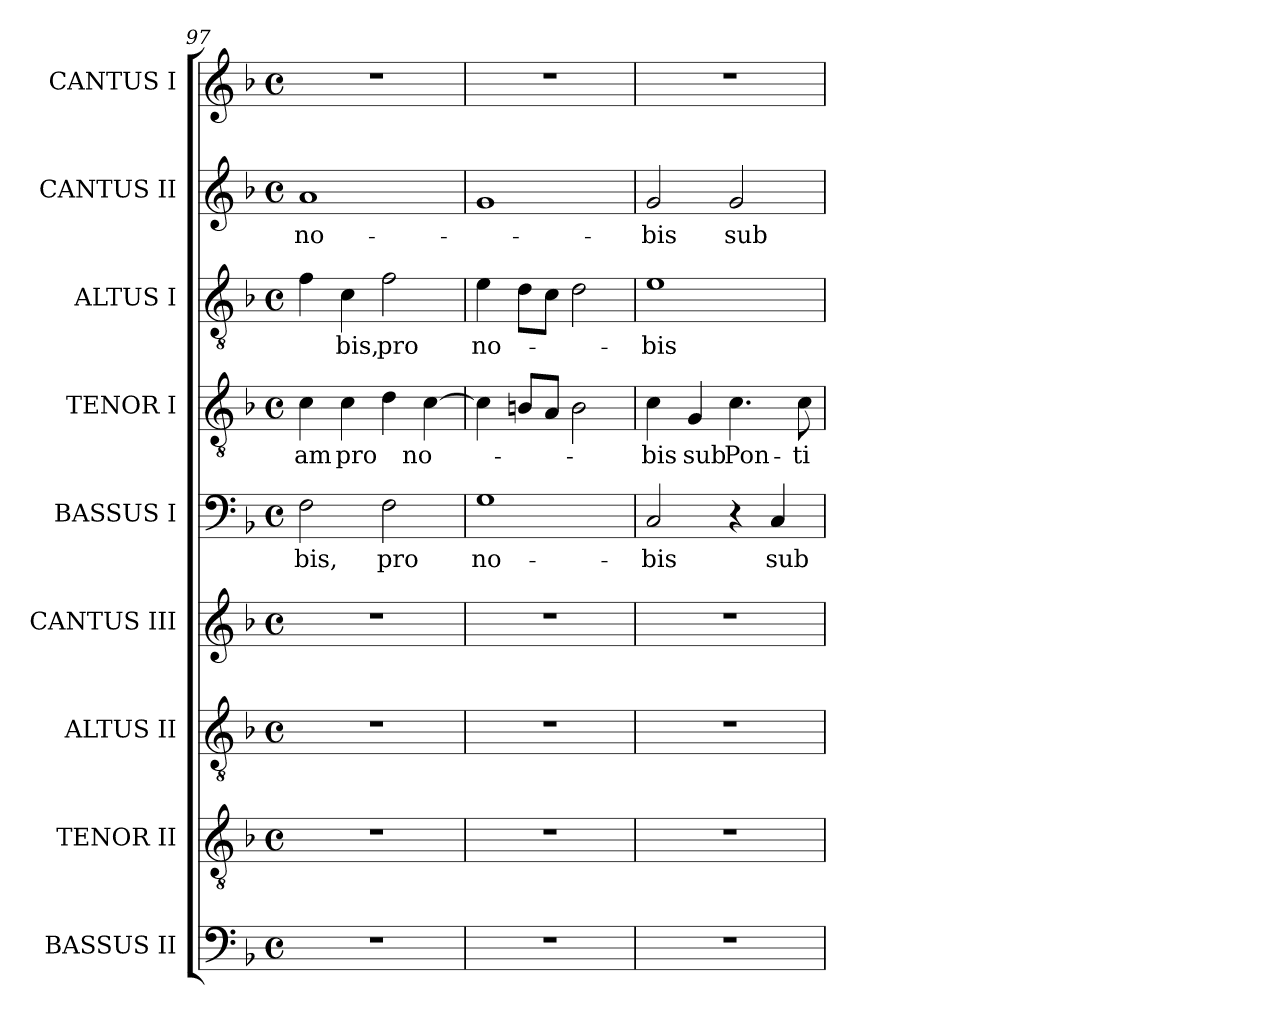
**kern	**kern	**kern	**kern	**kern	**text	**kern	**text	**kern	**text	**kern	**text	**kern
*part9	*part8	*part7	*part6	*part5	*part5	*part4	*part4	*part3	*part3	*part2	*part2	*part1
*staff9	*staff8	*staff7	*staff6	*staff5	*staff5	*staff4	*staff4	*staff3	*staff3	*staff2	*staff2	*staff1
*I"BASSUS II	*I"TENOR II	*I"ALTUS II	*I"CANTUS III	*I"BASSUS I	*	*I"TENOR I	*	*I"ALTUS I	*	*I"CANTUS II	*	*I"CANTUS I
*I'B. II	*I'T. II	*I'A. II	*I'C. III	*I'B. I	*	*I'T. I	*	*I'A. I	*	*I'C. II	*	*I'C. I
*clefF4	*clefGv2	*clefGv2	*clefG2	*clefF4	*	*clefGv2	*	*clefGv2	*	*clefG2	*	*clefG2
*	*ITrd7c12	*ITrd7c12	*	*	*	*ITrd7c12	*	*ITrd7c12	*	*	*	*
*k[b-]	*k[b-]	*k[b-]	*k[b-]	*k[b-]	*	*k[b-]	*	*k[b-]	*	*k[b-]	*	*k[b-]
*F:	*F:	*F:	*F:	*F:	*	*F:	*	*F:	*	*F:	*	*F:
*M4/4	*M4/4	*M4/4	*M4/4	*M4/4	*	*M4/4	*	*M4/4	*	*M4/4	*	*M4/4
*met(c)	*met(c)	*met(c)	*met(c)	*met(c)	*	*met(c)	*	*met(c)	*	*met(c)	*	*met(c)
=97	=97	=97	=97	=97	=97	=97	=97	=97	=97	=97	=97	=97
!	!	!	!	!	!LO:LY:b:color=#000000	!	!	!	!	!	!	!
!	!	!	!	!	!	!	!LO:LY:b:color=#000000	!	!	!	!	!
!	!	!	!	!	!	!	!	!	!	!	!LO:LY:b:color=#000000	!
1r	1r	1r	1r	2Fi\	-bis,	4Ci\	-am	4Fi\	.	1ai	no-	1r
!	!	!	!	!	!	!	!LO:LY:b:color=#000000	!	!	!	!	!
!	!	!	!	!	!	!	!	!	!LO:LY:b:color=#000000	!	!	!
.	.	.	.	.	.	4Ci\	pro	4Ci\	-bis,	.	.	.
!	!	!	!	!	!LO:LY:b:color=#000000	!	!	!	!	!	!	!
!	!	!	!	!	!	!	!	!	!LO:LY:b:color=#000000	!	!	!
.	.	.	.	2Fi\	pro	4Di\	.	2Fi\	pro	.	.	.
!	!	!	!	!	!	!	!LO:LY:b:color=#000000	!	!	!	!	!
.	.	.	.	.	.	[>4Ci\	no-	.	.	.	.	.
=98	=98	=98	=98	=98	=98	=98	=98	=98	=98	=98	=98	=98
!	!	!	!	!	!LO:LY:b:color=#000000	!	!	!	!	!	!	!
!	!	!	!	!	!	!	!	!	!LO:LY:b:color=#000000	!	!	!
1r	1r	1r	1r	1Gi	no-	4Ci\]	.	4Ei\	no-	1gi	.	1r
.	.	.	.	.	.	8BBni/L	.	8Di\L	.	.	.	.
.	.	.	.	.	.	8AAi/J	.	8Ci\J	.	.	.	.
.	.	.	.	.	.	2BBi\	.	2Di\	.	.	.	.
!!LO:LB:g=z
=99	=99	=99	=99	=99	=99	=99	=99	=99	=99	=99	=99	=99
!	!	!	!	!	!LO:LY:b:color=#000000	!	!	!	!	!	!	!
!	!	!	!	!	!	!	!LO:LY:b:color=#000000	!	!	!	!	!
!	!	!	!	!	!	!	!	!	!LO:LY:b:color=#000000	!	!	!
!	!	!	!	!	!	!	!	!	!	!	!LO:LY:b:color=#000000	!
1r	1r	1r	1r	2Ci/	-bis	4Ci\	-bis	1Ei	-bis	2gi/	-bis	1r
!	!	!	!	!	!	!	!LO:LY:b:color=#000000	!	!	!	!	!
.	.	.	.	.	.	4GGi/	sub	.	.	.	.	.
!	!	!	!	!	!	!	!LO:LY:b:color=#000000	!	!	!	!	!
!	!	!	!	!	!	!	!	!	!	!	!LO:LY:b:color=#000000	!
.	.	.	.	4r	.	4.Ci\	Pon-	.	.	2gi/	sub	.
!	!	!	!	!	!LO:LY:b:color=#000000	!	!	!	!	!	!	!
.	.	.	.	4Ci/	sub	.	.	.	.	.	.	.
!	!	!	!	!	!	!	!LO:LY:b:color=#000000	!	!	!	!	!
.	.	.	.	.	.	8Ci\	-ti-	.	.	.	.	.
=	=	=	=	=	=	=	=	=	=	=	=	=
*-	*-	*-	*-	*-	*-	*-	*-	*-	*-	*-	*-	*-
